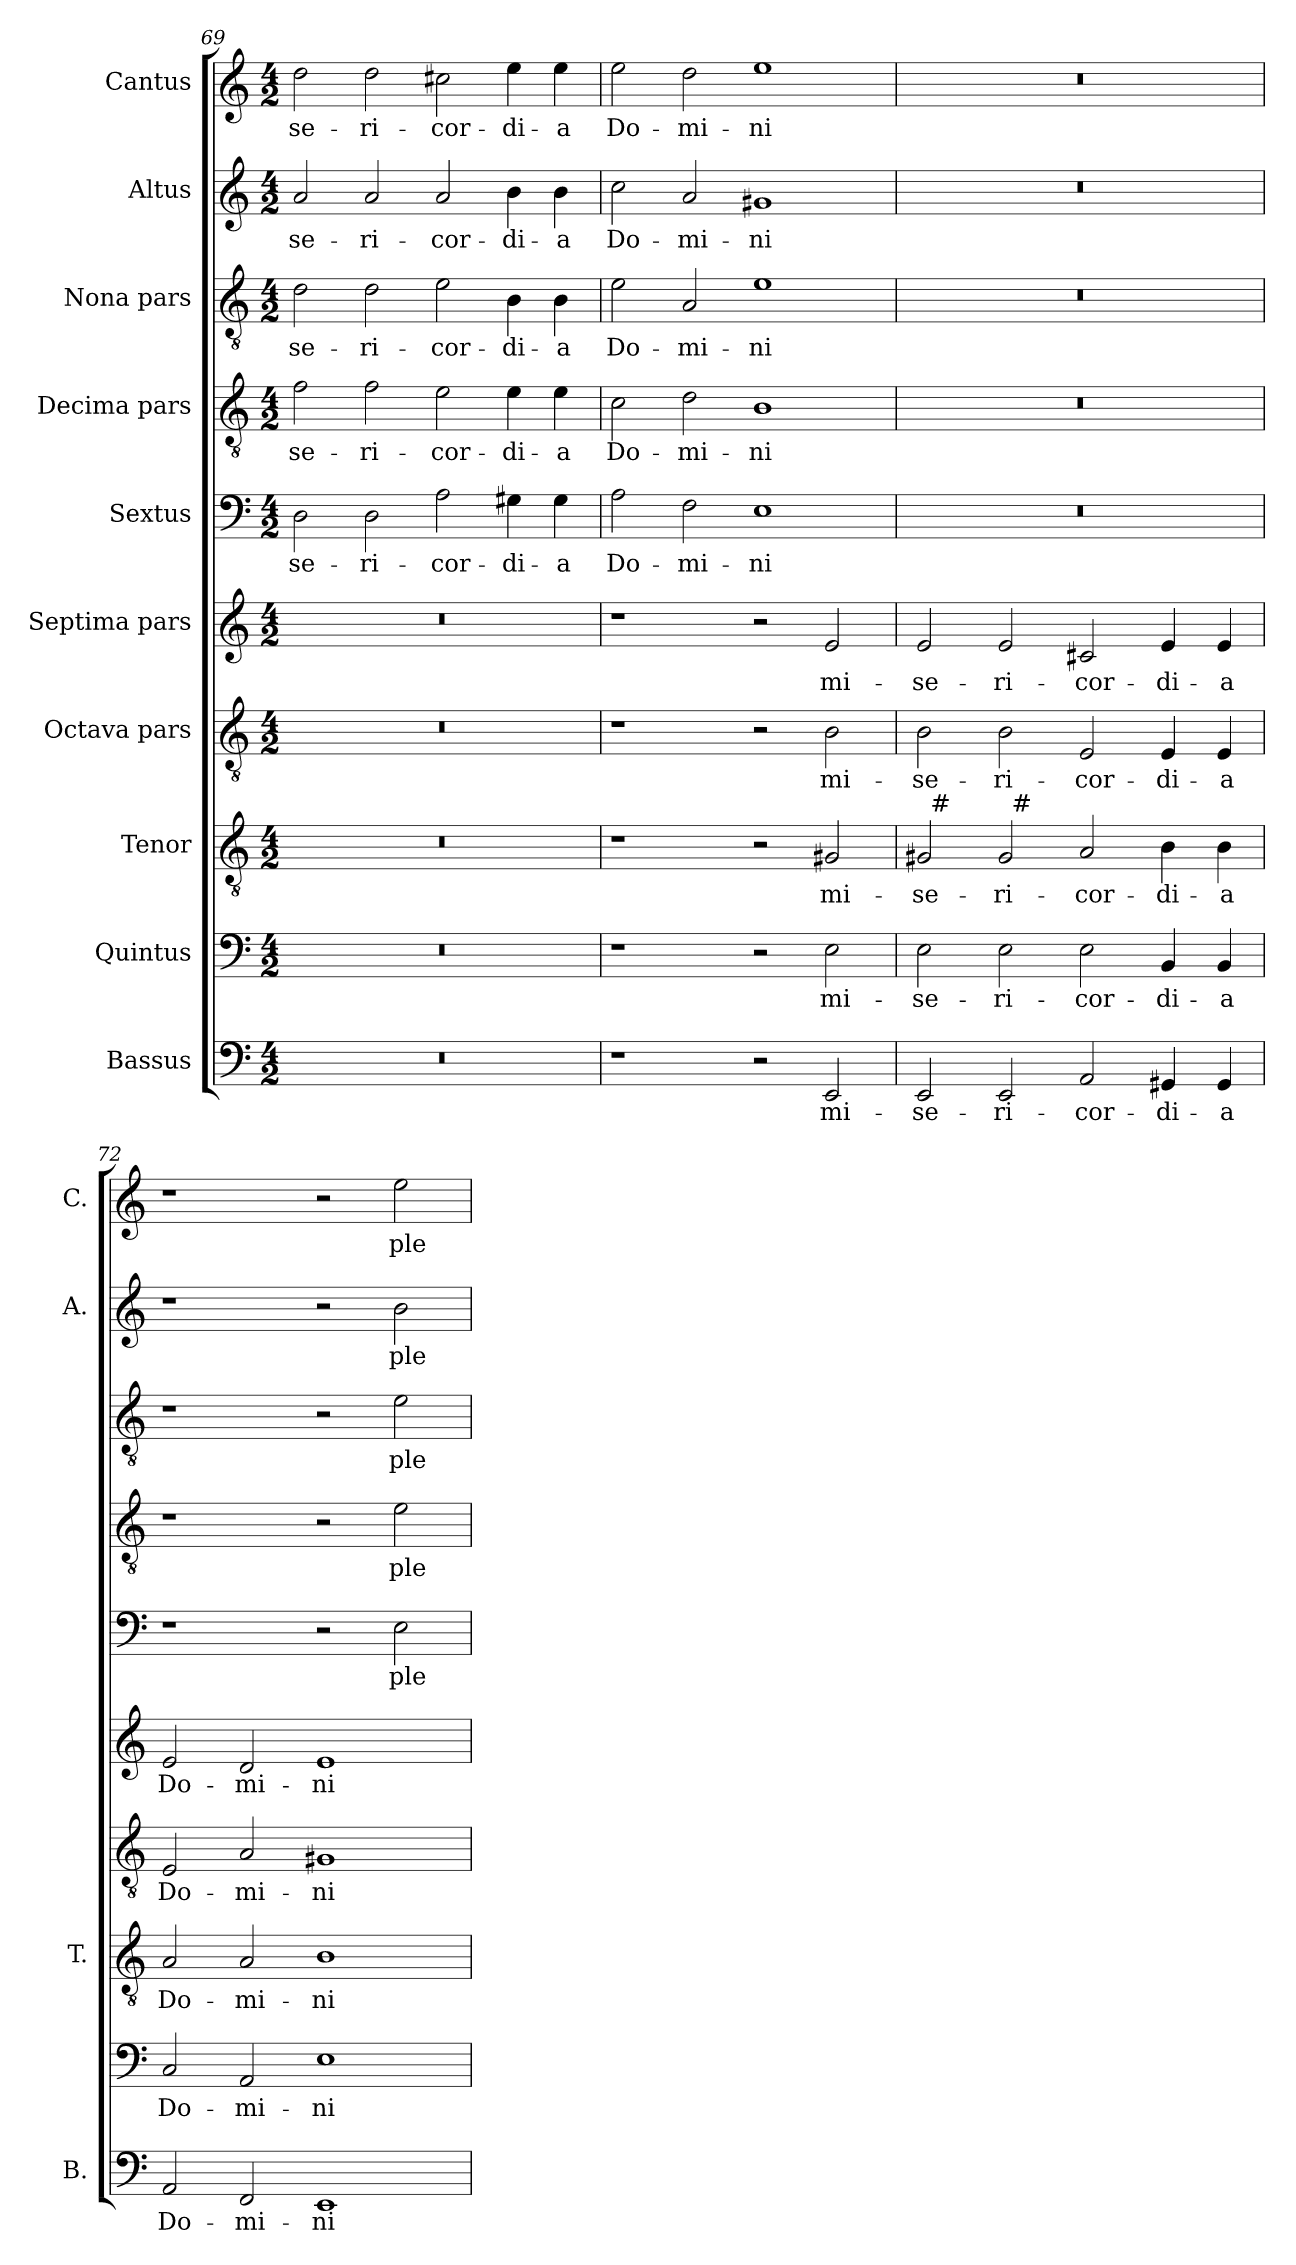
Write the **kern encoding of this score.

**kern	**text	**kern	**text	**kern	**text	**kern	**text	**kern	**text	**kern	**text	**kern	**text	**kern	**text	**kern	**text	**kern	**text
*part10	*part10	*part9	*part9	*part8	*part8	*part7	*part7	*part6	*part6	*part5	*part5	*part4	*part4	*part3	*part3	*part2	*part2	*part1	*part1
*staff10	*staff10	*staff9	*staff9	*staff8	*staff8	*staff7	*staff7	*staff6	*staff6	*staff5	*staff5	*staff4	*staff4	*staff3	*staff3	*staff2	*staff2	*staff1	*staff1
*I"Bassus	*	*I"Quintus	*	*I"Tenor	*	*I"Octava pars	*	*I"Septima pars	*	*I"Sextus	*	*I"Decima pars	*	*I"Nona pars	*	*I"Altus	*	*I"Cantus	*
*I'B.	*	*	*	*I'T.	*	*	*	*	*	*	*	*	*	*	*	*I'A.	*	*I'C.	*
!!LO:PB:g=z
*clefF4	*	*clefF4	*	*clefGv2	*	*clefGv2	*	*clefG2	*	*clefF4	*	*clefGv2	*	*clefGv2	*	*clefG2	*	*clefG2	*
*	*	*	*	*ITrd7c12	*	*ITrd7c12	*	*	*	*	*	*ITrd7c12	*	*ITrd7c12	*	*	*	*	*
*k[]	*	*k[]	*	*k[]	*	*k[]	*	*k[]	*	*k[]	*	*k[]	*	*k[]	*	*k[]	*	*k[]	*
*a:	*	*a:	*	*a:	*	*a:	*	*a:	*	*a:	*	*a:	*	*a:	*	*a:	*	*a:	*
*M4/2	*	*M4/2	*	*M4/2	*	*M4/2	*	*M4/2	*	*M4/2	*	*M4/2	*	*M4/2	*	*M4/2	*	*M4/2	*
=69	=69	=69	=69	=69	=69	=69	=69	=69	=69	=69	=69	=69	=69	=69	=69	=69	=69	=69	=69
!LO:N:vis=1	!	!LO:N:vis=1	!	!LO:N:vis=1	!	!LO:N:vis=1	!	!LO:N:vis=1	!	!	!LO:LY:b	!	!LO:LY:b	!	!LO:LY:b	!	!LO:LY:b	!	!LO:LY:b
0r	.	0r	.	0r	.	0r	.	0r	.	2D\	-se-	2F\	-se-	2D\	-se-	2a/	-se-	2dd\	-se-
!	!	!	!	!	!	!	!	!	!	!	!LO:LY:b	!	!LO:LY:b	!	!LO:LY:b	!	!LO:LY:b	!	!LO:LY:b
.	.	.	.	.	.	.	.	.	.	2D\	-ri-	2F\	-ri-	2D\	-ri-	2a/	-ri-	2dd\	-ri-
!	!	!	!	!	!	!	!	!	!	!	!LO:LY:b	!	!LO:LY:b	!	!LO:LY:b	!	!LO:LY:b	!	!LO:LY:b
.	.	.	.	.	.	.	.	.	.	2A\	-cor-	2E\	-cor-	2E\	-cor-	2a/	-cor-	2cc#X\	-cor-
!	!	!	!	!	!	!	!	!	!	!	!LO:LY:b	!	!LO:LY:b	!	!LO:LY:b	!	!LO:LY:b	!	!LO:LY:b
.	.	.	.	.	.	.	.	.	.	4G#X\	-di-	4E\	-di-	4BB\	-di-	4b\	-di-	4ee\	-di-
!	!	!	!	!	!	!	!	!	!	!	!LO:LY:b	!	!LO:LY:b	!	!LO:LY:b	!	!LO:LY:b	!	!LO:LY:b
.	.	.	.	.	.	.	.	.	.	4G#\	-a	4E\	-a	4BB\	-a	4b\	-a	4ee\	-a
=70	=70	=70	=70	=70	=70	=70	=70	=70	=70	=70	=70	=70	=70	=70	=70	=70	=70	=70	=70
!	!	!	!	!	!	!	!	!	!	!	!LO:LY:b	!	!LO:LY:b	!	!LO:LY:b	!	!LO:LY:b	!	!LO:LY:b
1r	.	1r	.	1r	.	1r	.	1r	.	2A\	Do-	2C\	Do-	2E\	Do-	2cc\	Do-	2ee\	Do-
!	!	!	!	!	!	!	!	!	!	!	!LO:LY:b	!	!LO:LY:b	!	!LO:LY:b	!	!LO:LY:b	!	!LO:LY:b
.	.	.	.	.	.	.	.	.	.	2F\	-mi-	2D\	-mi-	2AA/	-mi-	2a/	-mi-	2dd\	-mi-
!	!	!	!	!	!	!	!	!	!	!	!LO:LY:b	!	!LO:LY:b	!	!LO:LY:b	!	!LO:LY:b	!	!LO:LY:b
2r	.	2r	.	2r	.	2r	.	2r	.	1E	-ni	1BB	-ni	1E	-ni	1g#X	-ni	1ee	-ni
!	!LO:LY:b	!	!LO:LY:b	!	!LO:LY:b	!	!LO:LY:b	!	!LO:LY:b	!	!	!	!	!	!	!	!	!	!
2EE/	mi-	2E\	mi-	2GG#X/	mi-	2BB\	mi-	2e/	mi-	.	.	.	.	.	.	.	.	.	.
=71	=71	=71	=71	=71	=71	=71	=71	=71	=71	=71	=71	=71	=71	=71	=71	=71	=71	=71	=71
!	!LO:LY:b	!	!LO:LY:b	!	!LO:LY:b	!	!LO:LY:b	!	!LO:LY:b	!LO:N:vis=1	!	!LO:N:vis=1	!	!LO:N:vis=1	!	!LO:N:vis=1	!	!LO:N:vis=1	!
*	*	*	*	*^	*	*	*	*	*	*	*	*	*	*	*	*	*	*	*
*	*	*	*	*	*^	*	*	*	*	*	*	*	*	*	*	*	*	*	*	*
2EE/	-se-	2E\	-se-	2GG#/	32ryy	2ryy	-se-	2BB\	-se-	2e/	-se-	0r	.	0r	.	0r	.	0r	.	0r	.
!	!	!	!	!	!LO:TX:a:t=#	!	!	!	!	!	!	!	!	!	!	!	!	!	!	!	!
.	.	.	.	.	1ryy	.	.	.	.	.	.	.	.	.	.	.	.	.	.	.	.
!	!LO:LY:b	!	!LO:LY:b	!	!	!	!LO:LY:b	!	!LO:LY:b	!	!LO:LY:b	!	!	!	!	!	!	!	!	!	!
2EE/	-ri-	2E\	-ri-	2GG#/	.	32ryy	-ri-	2BB\	-ri-	2e/	-ri-	.	.	.	.	.	.	.	.	.	.
!	!	!	!	!	!	!LO:TX:a:t=#	!	!	!	!	!	!	!	!	!	!	!	!	!	!	!
.	.	.	.	.	.	1ryy	.	.	.	.	.	.	.	.	.	.	.	.	.	.	.
!	!LO:LY:b	!	!LO:LY:b	!	!	!	!LO:LY:b	!	!LO:LY:b	!	!LO:LY:b	!	!	!	!	!	!	!	!	!	!
2AA/	-cor-	2E\	-cor-	2AA/	.	.	-cor-	2EE/	-cor-	2c#X/	-cor-	.	.	.	.	.	.	.	.	.	.
.	.	.	.	.	2ryy	.	.	.	.	.	.	.	.	.	.	.	.	.	.	.	.
!	!LO:LY:b	!	!LO:LY:b	!	!	!	!LO:LY:b	!	!LO:LY:b	!	!LO:LY:b	!	!	!	!	!	!	!	!	!	!
4GG#X/	-di-	4BB/	-di-	4BB\	.	.	-di-	4EE/	-di-	4e/	-di-	.	.	.	.	.	.	.	.	.	.
.	.	.	.	.	4...ryy	4...ryy	.	.	.	.	.	.	.	.	.	.	.	.	.	.	.
!	!LO:LY:b	!	!LO:LY:b	!	!	!	!LO:LY:b	!	!LO:LY:b	!	!LO:LY:b	!	!	!	!	!	!	!	!	!	!
4GG#/	-a	4BB/	-a	4BB\	.	.	-a	4EE/	-a	4e/	-a	.	.	.	.	.	.	.	.	.	.
=72	=72	=72	=72	=72	=72	=72	=72	=72	=72	=72	=72	=72	=72	=72	=72	=72	=72	=72	=72	=72	=72
!	!LO:LY:b	!	!LO:LY:b	!	!	!	!LO:LY:b	!	!LO:LY:b	!	!LO:LY:b	!	!	!	!	!	!	!	!	!	!
*	*	*	*	*v	*v	*v	*	*	*	*	*	*	*	*	*	*	*	*	*	*	*
2AA/	Do-	2C/	Do-	2AA/	Do-	2EE/	Do-	2e/	Do-	1r	.	1r	.	1r	.	1r	.	1r	.
!	!LO:LY:b	!	!LO:LY:b	!	!LO:LY:b	!	!LO:LY:b	!	!LO:LY:b	!	!	!	!	!	!	!	!	!	!
2FF/	-mi-	2AA/	-mi-	2AA/	-mi-	2AA/	-mi-	2d/	-mi-	.	.	.	.	.	.	.	.	.	.
!	!LO:LY:b	!	!LO:LY:b	!	!LO:LY:b	!	!LO:LY:b	!	!LO:LY:b	!	!	!	!	!	!	!	!	!	!
1EE	-ni	1E	-ni	1BB	-ni	1GG#X	-ni	1e	-ni	2r	.	2r	.	2r	.	2r	.	2r	.
!	!	!	!	!	!	!	!	!	!	!	!LO:LY:b	!	!LO:LY:b	!	!LO:LY:b	!	!LO:LY:b	!	!LO:LY:b
.	.	.	.	.	.	.	.	.	.	2E\	ple-	2E\	ple-	2E\	ple-	2b\	ple-	2ee\	ple-
=	=	=	=	=	=	=	=	=	=	=	=	=	=	=	=	=	=	=	=
*-	*-	*-	*-	*-	*-	*-	*-	*-	*-	*-	*-	*-	*-	*-	*-	*-	*-	*-	*-
